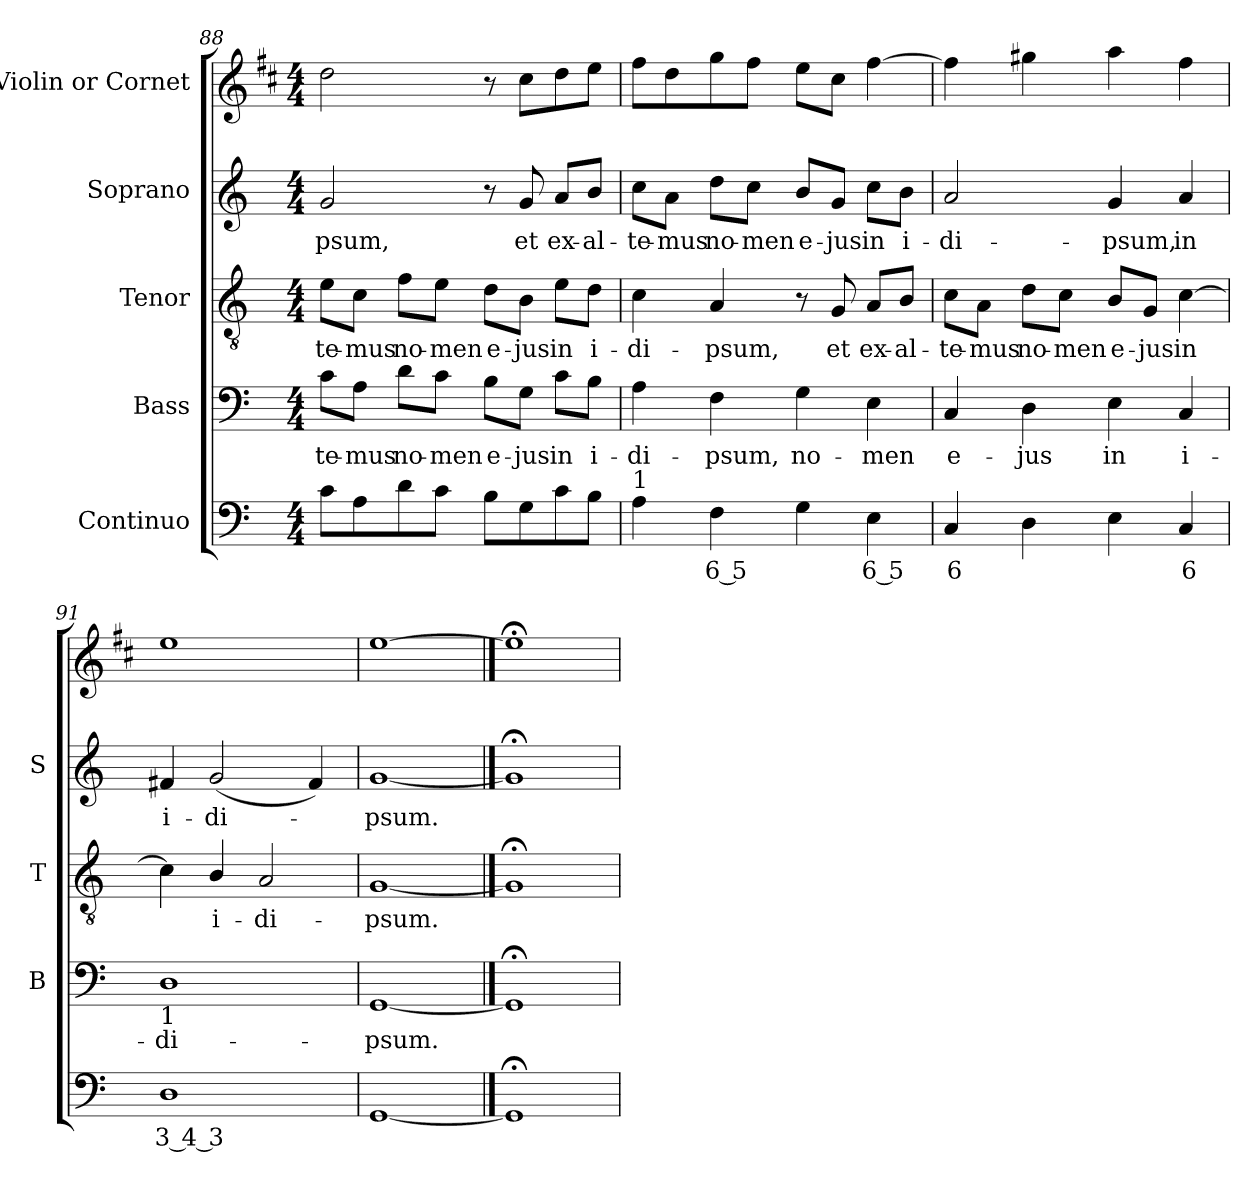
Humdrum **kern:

**kern	**text	**kern	**text	**kern	**text	**kern	**text	**kern
*part5	*part5	*part4	*part4	*part3	*part3	*part2	*part2	*part1
*staff5	*staff5	*staff4	*staff4	*staff3	*staff3	*staff2	*staff2	*staff1
*I"Continuo	*	*I"Bass	*	*I"Tenor	*	*I"Soprano	*	*I"Violin or Cornet
*	*	*I'B	*	*I'T	*	*I'S	*	*
!!LO:LB:g=z
*clefF4	*	*clefF4	*	*clefGv2	*	*clefG2	*	*clefG2
*	*	*	*	*	*	*	*	*ITrd1c2
*k[]	*	*k[]	*	*k[]	*	*k[]	*	*k[]
*C:	*	*C:	*	*C:	*	*C:	*	*C:
*M4/4	*	*M4/4	*	*M4/4	*	*M4/4	*	*M4/4
=88	=88	=88	=88	=88	=88	=88	=88	=88
!	!	!	!LO:LY:b	!	!LO:LY:b	!	!LO:LY:b	!
8cL	.	8c\L	-te-	8e\L	-te-	2g	-psum,	2cc
!	!	!	!LO:LY:b	!	!LO:LY:b	!	!	!
8A	.	8A\J	-mus	8c\J	-mus	.	.	.
!	!	!	!LO:LY:b	!	!LO:LY:b	!	!	!
8d	.	8d\L	no-	8f\L	no-	.	.	.
!	!	!	!LO:LY:b	!	!LO:LY:b	!	!	!
8cJ	.	8c\J	-men	8e\J	-men	.	.	.
!	!	!	!LO:LY:b	!	!LO:LY:b	!	!	!
8BL	.	8B\L	e-	8d\L	e-	8r	.	8r
!	!	!	!LO:LY:b	!	!LO:LY:b	!	!LO:LY:b	!
8G	.	8G\J	-jus	8B\J	-jus	8g	et	8bL
!	!	!	!LO:LY:b	!	!LO:LY:b	!	!LO:LY:b	!
8c	.	8c\L	in	8e\L	in	8a/L	ex-	8cc
!	!	!	!LO:LY:b	!	!LO:LY:b	!	!LO:LY:b	!
8BJ	.	8B\J	i-	8d\J	i-	8b/J	-al-	8ddJ
=89	=89	=89	=89	=89	=89	=89	=89	=89
!LO:TX:a:t=1	!	!	!	!	!	!	!	!
!	!	!	!LO:LY:b	!	!LO:LY:b	!	!LO:LY:b	!
4A	.	4A	-di-	4c	-di-	8cc\L	-te-	8eeL
!	!	!	!	!	!	!	!LO:LY:b	!
.	.	.	.	.	.	8a\J	-mus	8cc
!	!LO:LY:b	!	!LO:LY:b	!	!LO:LY:b	!	!LO:LY:b	!
4F	6 5	4F	-psum,	4A	-psum,	8dd\L	no-	8ff
!	!	!	!	!	!	!	!LO:LY:b	!
.	.	.	.	.	.	8cc\J	-men	8eeJ
!	!	!	!LO:LY:b	!	!	!	!LO:LY:b	!
4G	.	4G	no-	8r	.	8b/L	e-	8ddL
!	!	!	!	!	!LO:LY:b	!	!LO:LY:b	!
.	.	.	.	8G	et	8g/J	-jus	8bJ
!	!LO:LY:b	!	!LO:LY:b	!	!LO:LY:b	!	!LO:LY:b	!
4E	6 5	4E	-men	8A/L	ex-	8cc\L	in	[4ee
!	!	!	!	!	!LO:LY:b	!	!LO:LY:b	!
.	.	.	.	8B/J	-al-	8b\J	i-	.
=90	=90	=90	=90	=90	=90	=90	=90	=90
!	!LO:LY:b	!	!LO:LY:b	!	!LO:LY:b	!	!LO:LY:b	!
4C	6	4C	e-	8c\L	-te-	2a	-di-	4ee]
!	!	!	!	!	!LO:LY:b	!	!	!
.	.	.	.	8A\J	-mus	.	.	.
!	!	!	!LO:LY:b	!	!LO:LY:b	!	!	!
4D	.	4D	-jus	8d\L	no-	.	.	4ff#X
!	!	!	!	!	!LO:LY:b	!	!	!
.	.	.	.	8c\J	-men	.	.	.
!	!	!	!LO:LY:b	!	!LO:LY:b	!	!LO:LY:b	!
4E	.	4E	in	8B/L	e-	4g	-psum,	4gg
!	!	!	!	!	!LO:LY:b	!	!	!
.	.	.	.	8G/J	-jus	.	.	.
!	!LO:LY:b	!	!LO:LY:b	!	!LO:LY:b	!	!LO:LY:b	!
4C	6	4C	i-	[4c	in	4a	in	4ee
=91	=91	=91	=91	=91	=91	=91	=91	=91
!	!	!LO:TX:b:t=1	!	!	!	!	!	!
!	!LO:LY:b	!	!LO:LY:b	!	!	!	!LO:LY:b	!
1D	3 4 3	1D	-di-	4c]	.	4f#X	i-	1dd
!	!	!	!	!	!LO:LY:b	!	!LO:LY:b	!
.	.	.	.	4B/	i-	(<2g	-di-	.
!	!	!	!	!	!LO:LY:b	!	!	!
.	.	.	.	2A	-di-	.	.	.
.	.	.	.	.	.	4f#)	.	.
=92	=92	=92	=92	=92	=92	=92	=92	=92
!	!	!	!LO:LY:b	!	!LO:LY:b	!	!LO:LY:b	!
[1GG	.	[1GG	-psum.	[1G	-psum.	[1g	psum.	[1dd
==93	==93	==93	==93	==93	==93	==93	==93	==93
1GG;<]	.	1GG;<]	.	1G;<]	.	1g;<]	.	1dd;<]
=	=	=	=	=	=	=	=	=
*-	*-	*-	*-	*-	*-	*-	*-	*-
